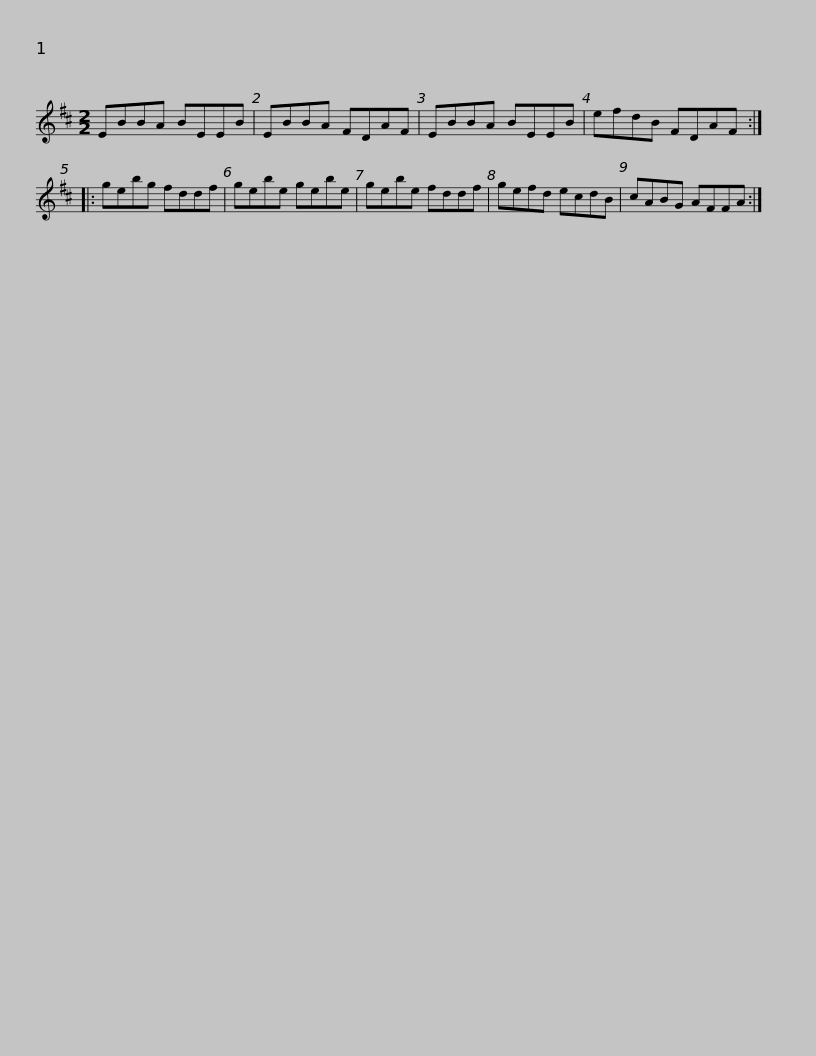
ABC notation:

X:1
L:1/8
M:2/2
I:linebreak $
K:D
V:1 treble
V:1
 EBBA BEEB | EBBA FDAF | EBBA BEEB | efdB FDAF :: gebg fddf |$ %5
 gebe gebe | gebe fddf | gefd ecdB | cABG AFFA :| %9
